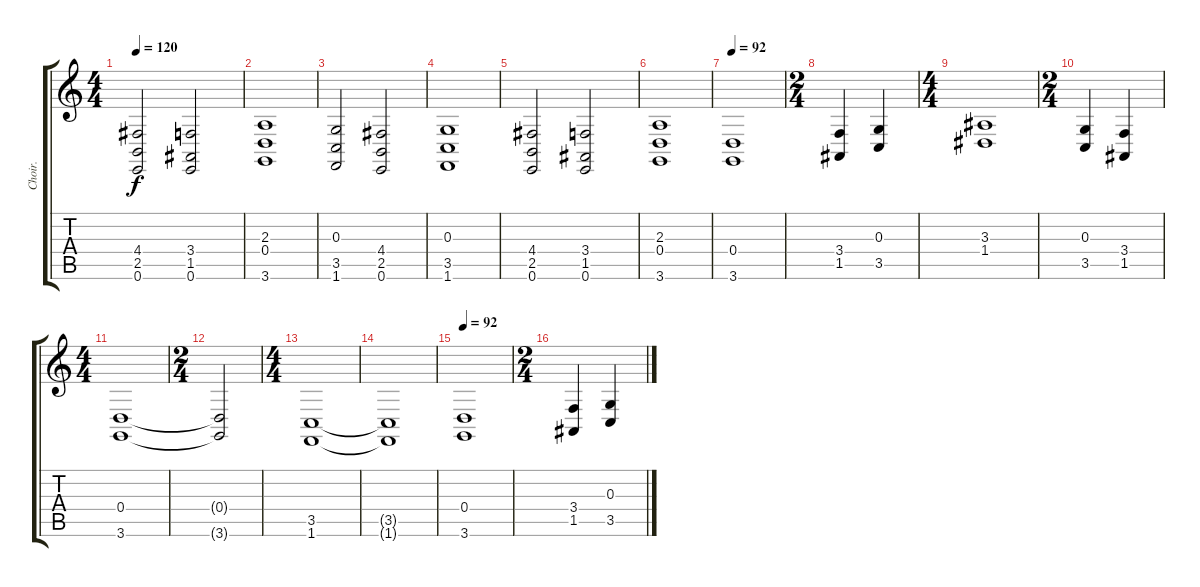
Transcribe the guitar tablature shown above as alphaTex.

\track ("Choir." "Choir.") {instrument choiraahs}
\staff {score tabs}
\tuning (E4 B3 G3 D3 A2 E2) {hide}
\ts (4 4)
\tempo 120
\clef g2
\ks c
(4.4 2.5 0.6).2{dy f} (3.4 1.5 0.6).2 |
(2.3 0.4 3.6).1 |
(0.3 3.5 1.6).2 (4.4 2.5 0.6).2 |
(0.3 3.5 1.6).1 |
(4.4 2.5 0.6).2 (3.4 1.5 0.6).2 |
(2.3 0.4 3.6).1 |
\tempo 92
(0.4 3.6).1 |
\ts (2 4)
(3.4 1.5).4 (0.3 3.5).4 |
\ts (4 4)
(3.3 1.4).1 |
\ts (2 4)
(0.3 3.5).4 (3.4 1.5).4 |
\ts (4 4)
(0.4 3.6).1 |
\ts (2 4)
(0.4{t} 3.6{t}).2 |
\ts (4 4)
(3.5 1.6).1 |
(3.5{t} 1.6{t}).1 |
\tempo 92
(0.4 3.6).1 |
\ts (2 4)
(3.4 1.5).4 (0.3 3.5).4
